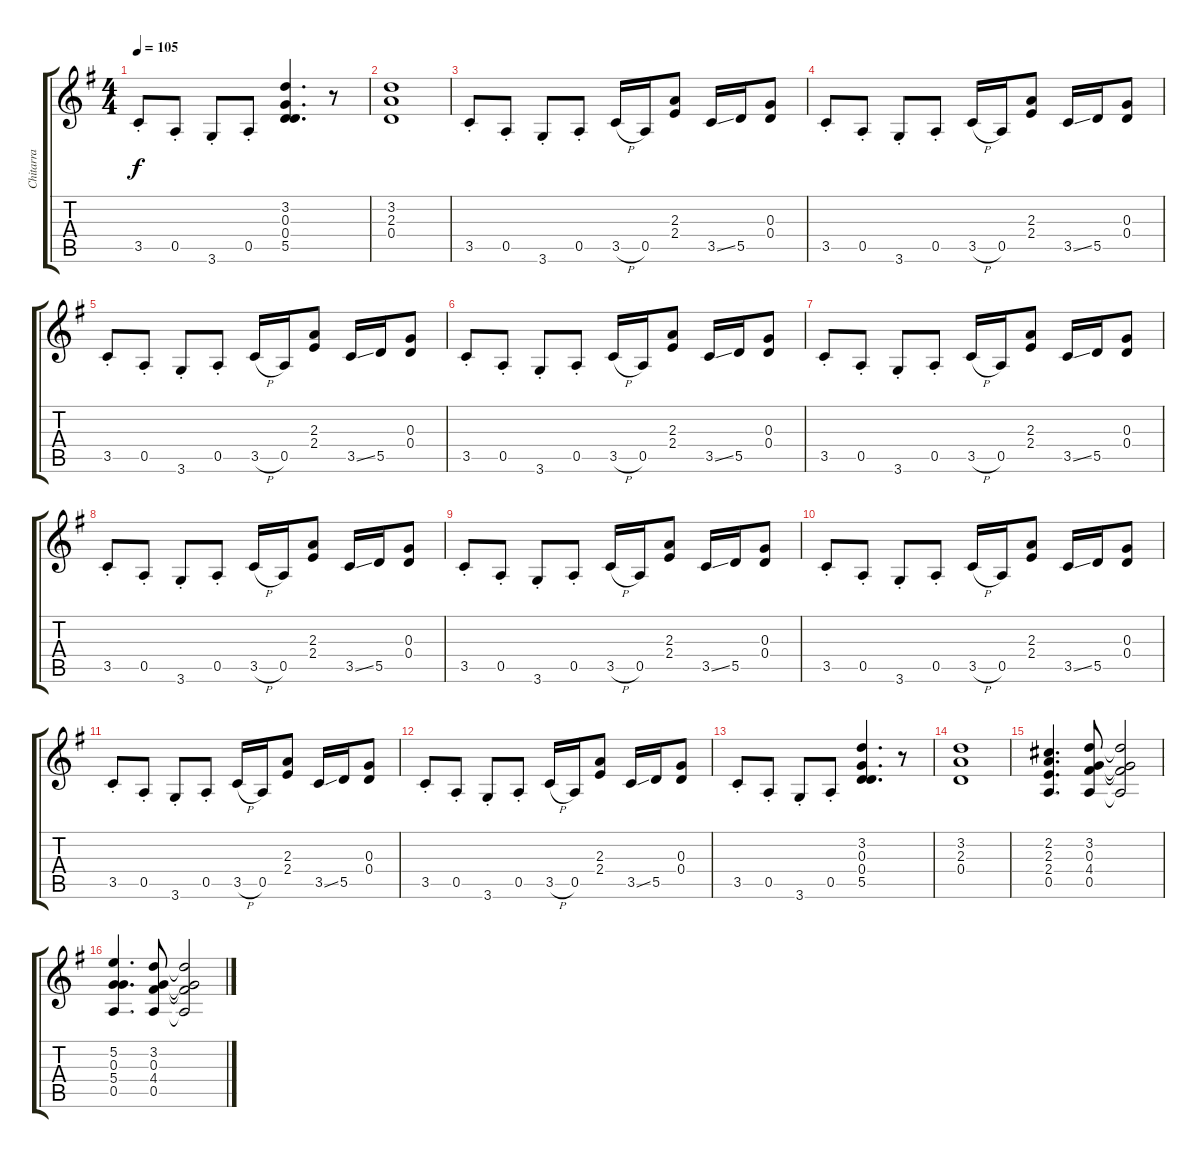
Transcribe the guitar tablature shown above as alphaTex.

\track (" Chitarra Ritmica" " Chitarra ") {instrument distortionguitar}
\staff {score tabs}
\tuning (E4 B3 G3 D3 A2 E2) {hide}
\ts (4 4)
\tempo 105
\clef g2
\ks g
3.5{st}.8{dy f} 0.5{st}.8 3.6{st}.8 0.5{st}.8 (3.2 0.3 0.4 5.5).4{d} r.8 |
(3.2 2.3 0.4).1 |
3.5{st}.8 0.5{st}.8 3.6{st}.8 0.5{st}.8 3.5{h}.16 0.5.16 (2.3 2.4).8 3.5{ss}.16 5.5.16 (0.3 0.4).8 |
3.5{st}.8 0.5{st}.8 3.6{st}.8 0.5{st}.8 3.5{h}.16 0.5.16 (2.3 2.4).8 3.5{ss}.16 5.5.16 (0.3 0.4).8 |
3.5{st}.8 0.5{st}.8 3.6{st}.8 0.5{st}.8 3.5{h}.16 0.5.16 (2.3 2.4).8 3.5{ss}.16 5.5.16 (0.3 0.4).8 |
3.5{st}.8 0.5{st}.8 3.6{st}.8 0.5{st}.8 3.5{h}.16 0.5.16 (2.3 2.4).8 3.5{ss}.16 5.5.16 (0.3 0.4).8 |
3.5{st}.8 0.5{st}.8 3.6{st}.8 0.5{st}.8 3.5{h}.16 0.5.16 (2.3 2.4).8 3.5{ss}.16 5.5.16 (0.3 0.4).8 |
3.5{st}.8 0.5{st}.8 3.6{st}.8 0.5{st}.8 3.5{h}.16 0.5.16 (2.3 2.4).8 3.5{ss}.16 5.5.16 (0.3 0.4).8 |
3.5{st}.8 0.5{st}.8 3.6{st}.8 0.5{st}.8 3.5{h}.16 0.5.16 (2.3 2.4).8 3.5{ss}.16 5.5.16 (0.3 0.4).8 |
3.5{st}.8 0.5{st}.8 3.6{st}.8 0.5{st}.8 3.5{h}.16 0.5.16 (2.3 2.4).8 3.5{ss}.16 5.5.16 (0.3 0.4).8 |
3.5{st}.8 0.5{st}.8 3.6{st}.8 0.5{st}.8 3.5{h}.16 0.5.16 (2.3 2.4).8 3.5{ss}.16 5.5.16 (0.3 0.4).8 |
3.5{st}.8 0.5{st}.8 3.6{st}.8 0.5{st}.8 3.5{h}.16 0.5.16 (2.3 2.4).8 3.5{ss}.16 5.5.16 (0.3 0.4).8 |
3.5{st}.8 0.5{st}.8 3.6{st}.8 0.5{st}.8 (3.2 0.3 0.4 5.5).4{d} r.8 |
(3.2 2.3 0.4).1 |
(2.2 2.3 2.4 0.5).4{d} (3.2 0.3 4.4 0.5).8 (3.2{t} 0.3{t} 4.4{t} 0.5{t}).2 |
(5.2 0.3 5.4 0.5).4{d} (3.2 0.3 4.4 0.5).8 (3.2{t} 0.3{t} 4.4{t} 0.5{t}).2
